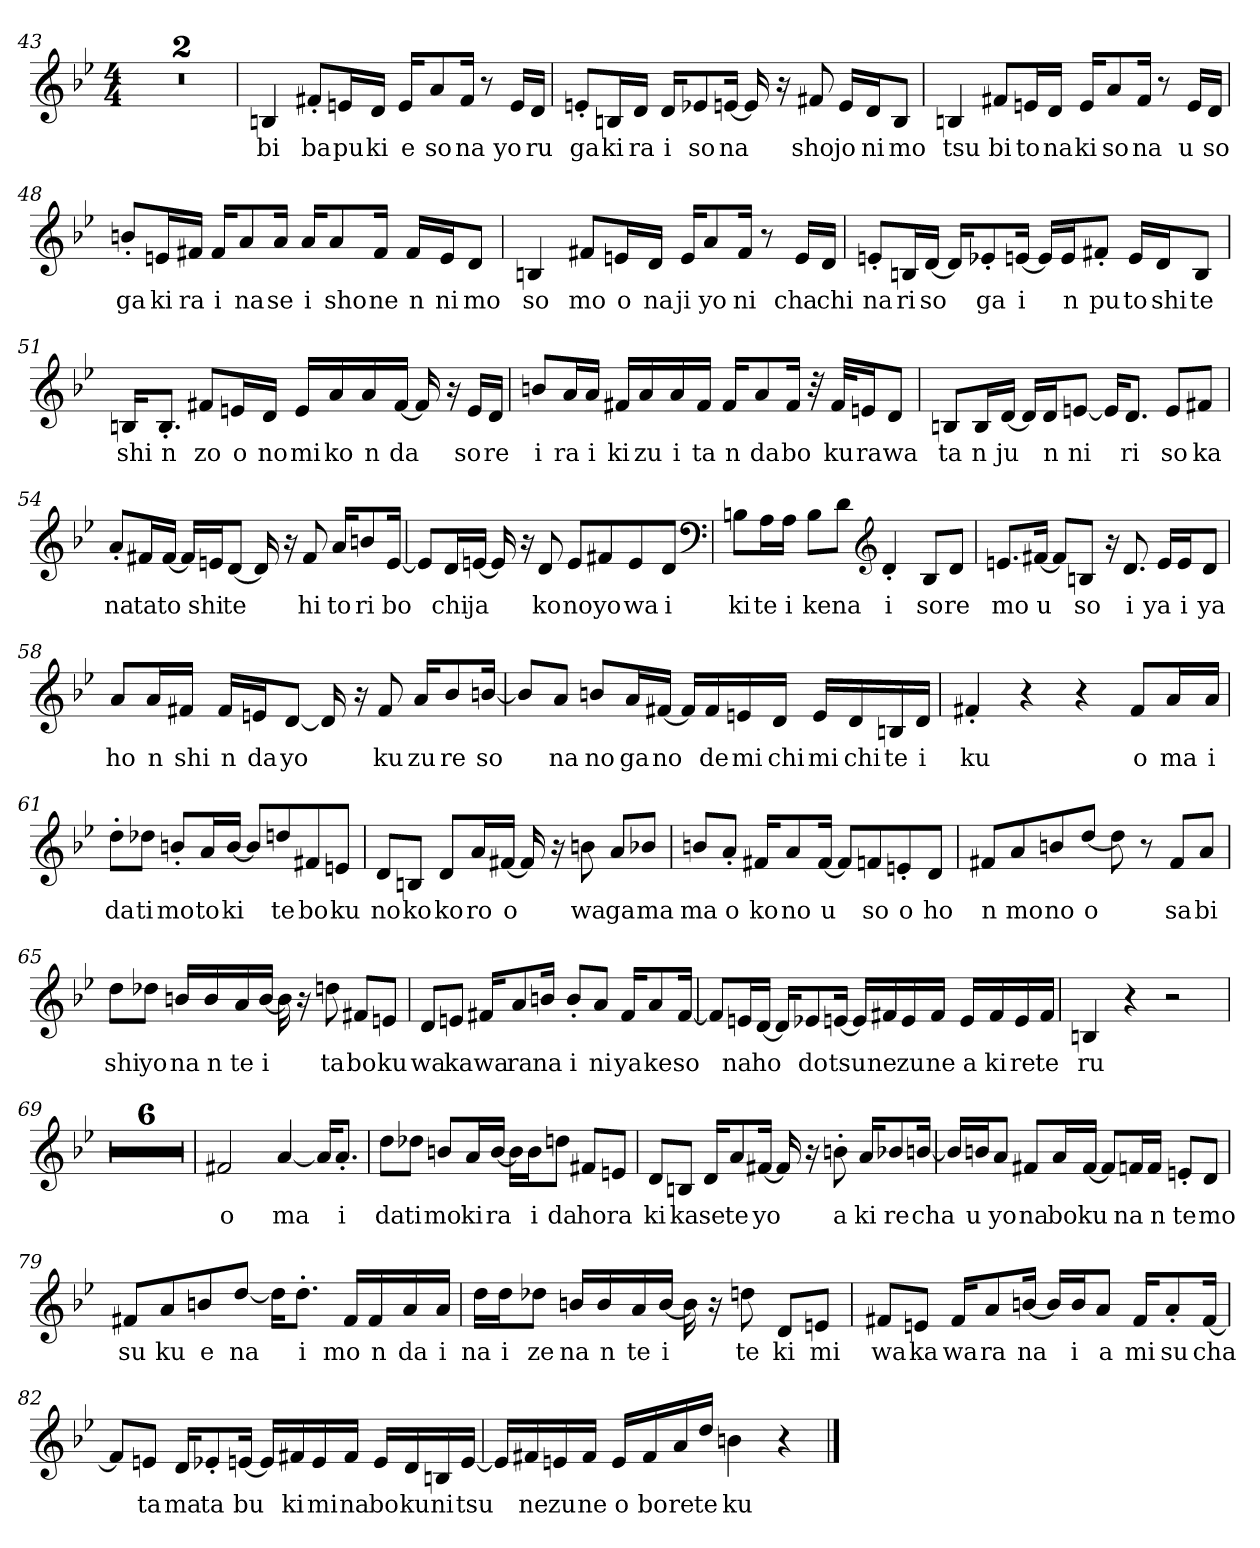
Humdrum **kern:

**kern	**text
*part1	*part1
*staff1	*staff1
*clefG2	*
*k[b-e-]	*
*M4/4	*
=43	=43
1r	.
=44	=44
1r	.
=45	=45
4Bn	bi
8f#X'L	ba
16enL	pu
16dJJ	ki
16eKL	e
8a	so
16f#Jk	na
8r	.
16eLL	yo
16dJJ	ru
=46	=46
8en'L	ga
16BnL	ki
16dJJ	ra
16dKL	i
8e-X	so
[16enJk	na
16e]	.
16r	.
8f#X	sho
16eLL	jo
16dJ	ni
8BJ	mo
=47	=47
4Bn	tsu
8f#XL	bi
16enL	to
16dJJ	na
16eKL	ki
8a	so
16f#Jk	na
8r	.
16eLL	u
16dJJ	so
=48	=48
8bn'L	ga
16enL	ki
16f#XJJ	ra
16f#KL	i
8a	na
16aJk	se
16aKL	i
8a	sho
16f#Jk	ne
16f#LL	n
16eJ	ni
8dJ	mo
=49	=49
4Bn	so
8f#XL	mo
16enL	o
16dJJ	na
16eKL	ji
8a	yo
16f#Jk	ni
8r	.
16eLL	cha
16dJJ	chi
=50	=50
8en'L	na
16BnL	ri
[16dJJ	so
16dKL]	.
8e-X'	ga
[16enJk	i
16eLL]	.
16eJ	n
8f#X'J	pu
16eLL	to
16dJ	shi
8BJ	te
=51	=51
16BnKL	shi
8.B'J	n
8f#XL	zo
16enL	o
16dJJ	no
16eLL	mi
16a	ko
16a	n
[16f#JJ	da
16f#]	.
16r	.
16eLL	so
16dJJ	re
=52	=52
8bnL	i
16aL	ra
16aJJ	i
16f#XLL	ki
16a	zu
16a	i
16f#JJ	ta
16f#KL	n
8a	da
16f#Jk	bo
32r	.
32f#KLL	ku
16enJ	ra
8dJ	wa
=53	=53
8BnL	ta
16BL	n
[16dJJ	ju
16dLL]	.
16dJ	n
[8enJ	ni
16eKL]	.
8.dJ	ri
8eL	so
8f#XJ	ka
=54	=54
8a'L	na
16f#XL	ta
[16f#JJ	to
16f#LL]	.
16enJ	shi
[8dJ	te
16d]	.
16r	.
8f#	hi
16aKL	to
8bn	ri
[16eJk	bo
=55	=55
8eL]	.
16dL	chi
[16enJJ	ja
16e]	.
16r	.
8d	ko
8eL	no
8f#X	yo
8e	wa
8dJ	i
*clefF4	*
=56	=56
8BnL	ki
16AL	te
16AJJ	i
8BL	ke
8dJ	na
*clefG2	*
4d'	i
8BL	so
8dJ	re
=57	=57
8.enL	mo
[16f#XJk	u
8f#L]	.
8BnJ	so
16r	.
8.d	i
16eLL	ya
16eJ	i
8dJ	ya
=58	=58
8aL	ho
16aL	n
16f#XJJ	shi
16f#LL	n
16enJ	da
[8dJ	yo
16d]	.
16r	.
8f#	ku
16aKL	zu
8b-	re
[16bnJk	so
=59	=59
8bL]	.
8aJ	na
8bnL	no
16aL	ga
[16f#XJJ	no
16f#LL]	.
16f#	de
16en	mi
16dJJ	chi
16eLL	mi
16d	chi
16Bn	te
16dJJ	i
=60	=60
4f#X'	ku
4r	.
4r	.
8f#L	o
16aL	ma
16aJJ	i
=61	=61
8dd'L	da
8dd-XJ	ti
8bn'L	mo
16aL	to
[16bJJ	ki
8bL]	.
8ddn	te
8f#X	bo
8enJ	ku
=62	=62
8dL	no
8BnJ	ko
8dL	ko
16aL	ro
[16f#XJJ	o
16f#]	.
16r	.
8bn	wa
8aL	ga
8b-XJ	ma
=63	=63
8bnL	ma
8a'J	o
16f#XKL	ko
8a	no
[16f#Jk	u
8f#L]	.
8fn	so
8en'	o
8dJ	ho
=64	=64
8f#XL	n
8a	mo
8bn	no
[8ddJ	o
8dd]	.
8r	.
8f#L	sa
8aJ	bi
=65	=65
8ddL	shi
8dd-XJ	yo
16bnLL	na
16b	n
16a	te
[16bJJ	i
16b]	.
16r	.
8ddn	ta
8f#XL	bo
8enJ	ku
=66	=66
8dL	wa
8enJ	ka
16f#XKL	wa
8a	ra
16bnJk	na
8b'L	i
8aJ	ni
16f#KL	ya
8a	ke
[16f#Jk	so
=67	=67
8f#L]	.
16enL	na
[16dJJ	ho
16dKL]	.
8e-X	do
[16enJk	tsu
16eLL]	.
16f#X	ne
16e	zu
16f#JJ	ne
16eLL	a
16f#	ki
16e	re
16f#JJ	te
=68	=68
4Bn	ru
4r	.
2r	.
=69	=69
1r	.
=70	=70
1r	.
=71	=71
1r	.
=72	=72
1r	.
=73	=73
1r	.
=74	=74
1r	.
=75	=75
2f#X	o
[4a	ma
16aKL]	.
8.a'J	i
=76	=76
8ddL	da
8dd-XJ	ti
8bnL	mo
16aL	ki
[16bJJ	ra
16bLL]	.
16bJ	i
8ddnJ	da
8f#XL	ho
8enJ	ra
=77	=77
8dL	ki
8BnJ	ka
16dKL	se
8a	te
[16f#XJk	yo
16f#]	.
16r	.
8bn'	a
16aKL	ki
8b-X	re
[16bnJk	cha
=78	=78
16bLL]	.
16bnJ	u
8aJ	yo
8f#XL	na
16aL	bo
[16f#JJ	ku
8f#L]	.
16fnL	na
16fJJ	n
8en'L	te
8dJ	mo
=79	=79
8f#XL	su
8a	ku
8bn	e
[8ddJ	na
16ddKL]	.
8.dd'J	i
16f#LL	mo
16f#	n
16a	da
16aJJ	i
=80	=80
16ddLL	na
16ddJ	i
8dd-XJ	ze
16bnLL	na
16b	n
16a	te
[16bJJ	i
16b]	.
16r	.
8ddn	te
8dL	ki
8enJ	mi
=81	=81
8f#XL	wa
8enJ	ka
16f#KL	wa
8a	ra
[16bnJk	na
16bLL]	.
16bJ	i
8aJ	a
16f#KL	mi
8a'	su
[16f#Jk	cha
=82	=82
8f#L]	.
8enJ	ta
16dKL	ma
8e-X'	ta
[16enJk	bu
16eLL]	.
16f#X	ki
16e	mi
16f#JJ	na
16eLL	bo
16d	ku
16Bn	ni
[16eJJ	tsu
=83	=83
16eLL]	.
16f#X	ne
16en	zu
16f#JJ	ne
16eLL	o
16f#	bo
16a	re
16ddJJ	te
4bn	ku
4r	.
==	==
*-	*-
